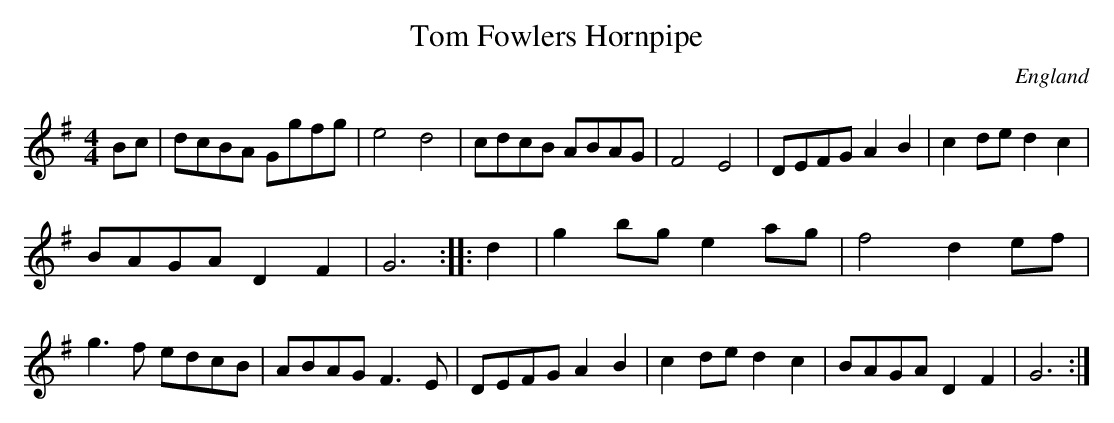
X:1
T:Tom Fowlers Hornpipe
M:4/4
L:1/8
O:England
K:G
Bc|\
dcBA Ggfg | e4 d4 | \
cdcB ABAG | F4 E4 | \
DEFG A2B2 | c2de d2c2 |
BAGA D2F2 | G6::\
d2|\
g2bg e2ag | f4 d2ef |
g3f edcB | ABAG F3E |\
DEFG A2B2 | c2de d2c2 | \
BAGA D2F2 | G6 :|
